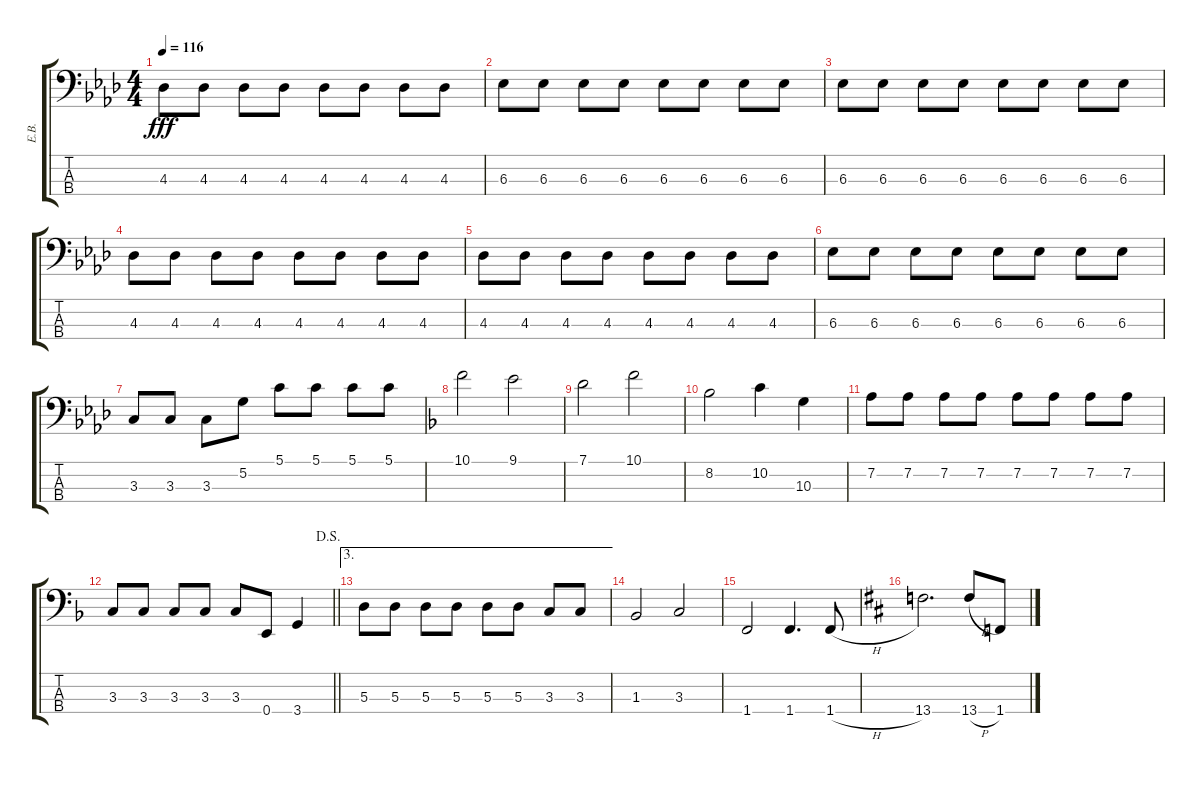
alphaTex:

\track ("E.B." "E.B.") {instrument electricbassfinger}
\staff {score tabs}
\tuning (G2 D2 A1 E1) {hide}
\ts (4 4)
\tempo 116
\clef f4
\ks ab
4.3.8{dy fff} 4.3.8 4.3.8 4.3.8 4.3.8 4.3.8 4.3.8 4.3.8 |
6.3.8 6.3.8 6.3.8 6.3.8 6.3.8 6.3.8 6.3.8 6.3.8 |
6.3.8 6.3.8 6.3.8 6.3.8 6.3.8 6.3.8 6.3.8 6.3.8 |
4.3.8 4.3.8 4.3.8 4.3.8 4.3.8 4.3.8 4.3.8 4.3.8 |
4.3.8 4.3.8 4.3.8 4.3.8 4.3.8 4.3.8 4.3.8 4.3.8 |
6.3.8 6.3.8 6.3.8 6.3.8 6.3.8 6.3.8 6.3.8 6.3.8 |
3.3.8 3.3.8 3.3.8 5.2.8 5.1.8 5.1.8 5.1.8 5.1.8 |
\ks f
10.1.2 9.1.2 |
7.1.2 10.1.2 |
8.2.2 10.2.4 10.3.4 |
7.2.8 7.2.8 7.2.8 7.2.8 7.2.8 7.2.8 7.2.8 7.2.8 |
\jump dalsegno
\barLineRight lightlight
3.3.8 3.3.8 3.3.8 3.3.8 3.3.8 0.4.8 3.4.4 |
\ae 3
5.3.8 5.3.8 5.3.8 5.3.8 5.3.8 5.3.8 3.3.8 3.3.8 |
1.3.2 3.3.2 |
1.4.2 1.4.4{d} 1.4{h}.8 |
\ks d
13.4.2{d} 13.4{h}.8 1.4.8
